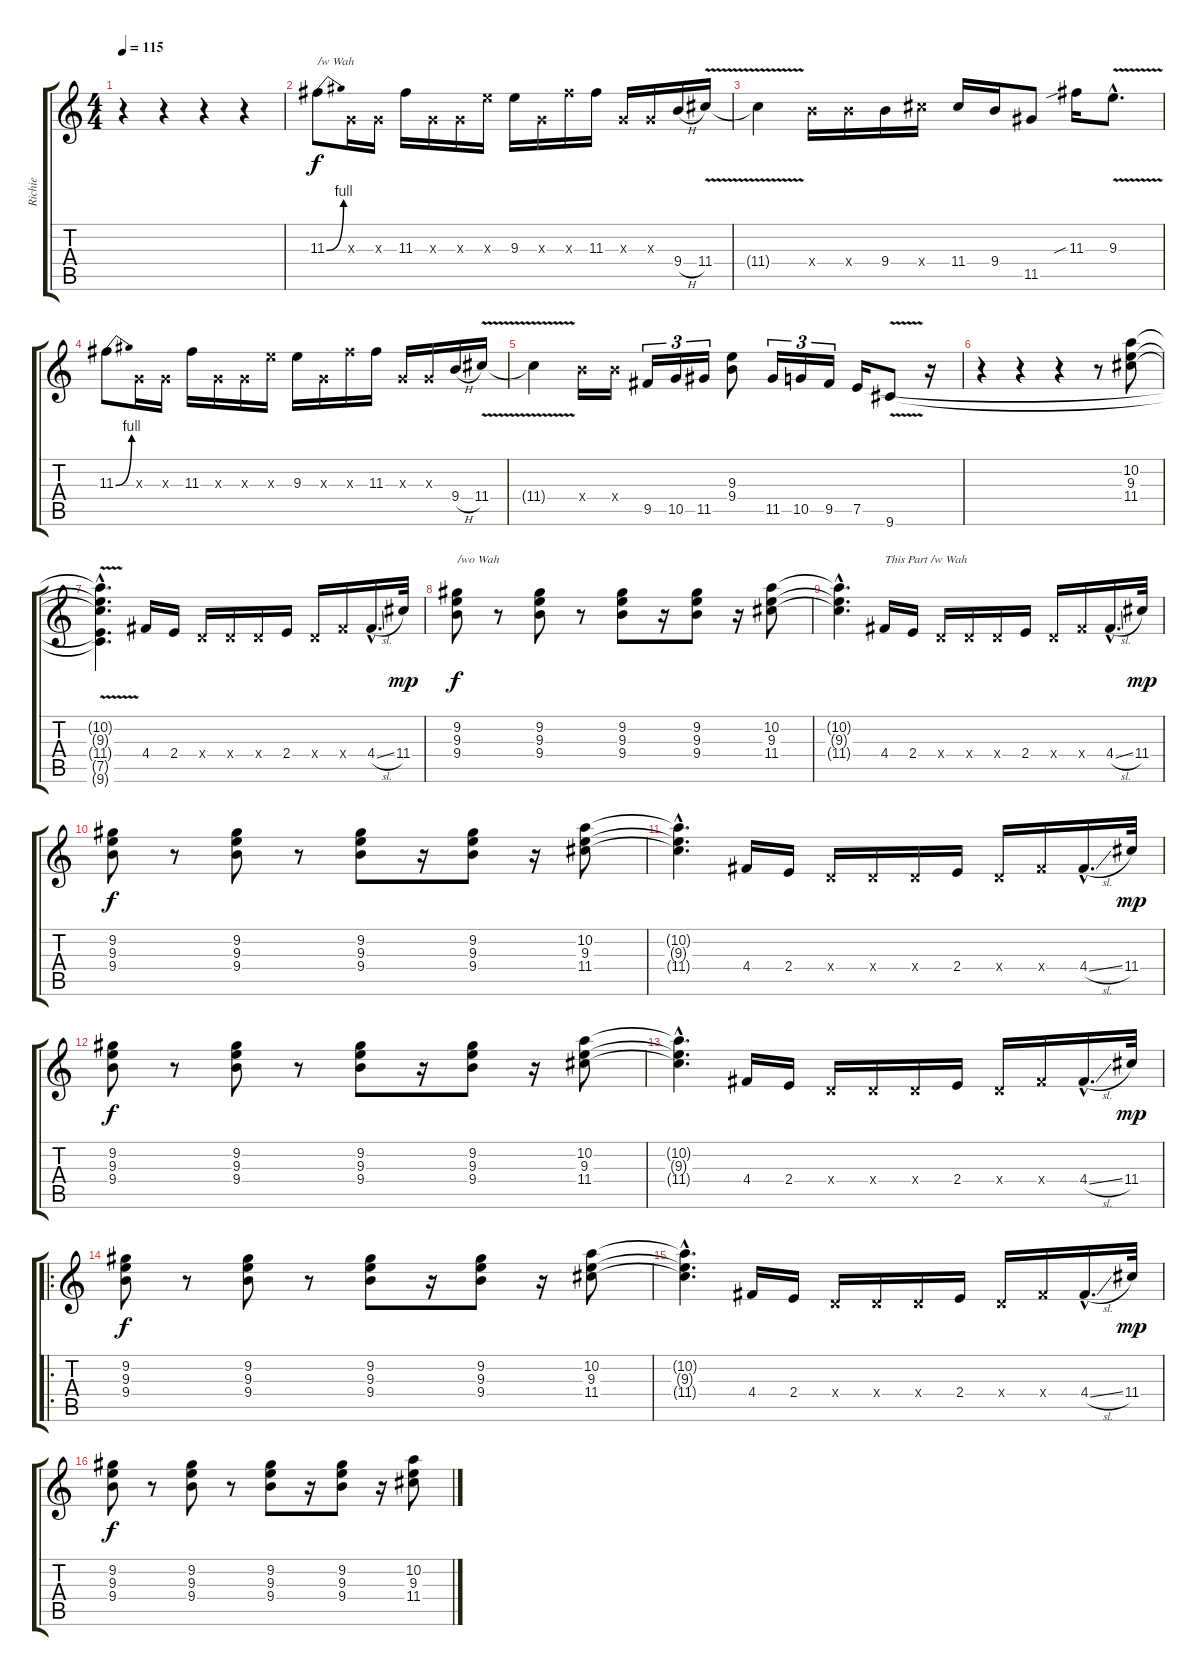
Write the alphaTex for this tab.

\track ("Richie" "Richie") {instrument overdrivenguitar}
\staff {score tabs}
\tuning (E4 B3 G3 D3 A2 E2) {hide}
\ts (4 4)
\tempo 115
\clef g2
\ks c
r.4{dy f instrument overdrivenguitar} r.4 r.4 r.4 |
11.3{be (bend 0 0 60 4)}.8{txt "/w Wah"} 0.3{x}.16 0.3{x}.16 11.3.16 0.3{x}.16 0.3{x}.16 9.3{x}.16 9.3.16 0.3{x}.16 11.3{x}.16 11.3.16 0.3{x}.16 0.3{x}.16 9.4{h}.16 11.4{v}.16 |
11.4{t}.4 9.4{x}.16 9.4{x}.16 9.4.16 11.4{x}.16 11.4.16 9.4.16 11.5.8 11.3{sib}.16 9.3{v hac}.8{d} |
11.3{be (bend 0 0 60 4)}.8 0.3{x}.16 0.3{x}.16 11.3.16 0.3{x}.16 0.3{x}.16 9.3{x}.16 9.3.16 0.3{x}.16 11.3{x}.16 11.3.16 0.3{x}.16 0.3{x}.16 9.4{h}.16 11.4{v}.16 |
11.4{t}.4 9.4{x}.16 9.4{x}.16 9.5.16{tu (3 2)} 10.5.16{tu (3 2)} 11.5.16{tu (3 2)} (9.3 9.4).8 11.5.16{tu (3 2)} 10.5.16{tu (3 2)} 9.5.16{tu (3 2)} 7.5.16 9.6{v}.8 r.16 |
r.4 r.4 r.4 r.8 (10.2 9.3 11.4).8 |
(10.2{hac t} 9.3{hac t} 11.4{hac t} 7.5{hac t} 9.6{hac t}).4{d} 4.4.16 2.4.16 0.4{x}.16 0.4{x}.16 0.4{x}.16 2.4.16 0.4{x}.16 4.4{x}.16 4.4{sl hac}.16{d} 11.4.32{dy mp} |
(9.2 9.3 9.4).8{txt "/wo Wah" dy f} r.8 (9.2 9.3 9.4).8 r.8 (9.2 9.3 9.4).8 r.16 (9.2 9.3 9.4).8 r.16 (10.2 9.3 11.4).8 |
(10.2{hac t} 9.3{hac t} 11.4{hac t}).4{d} 4.4.16{txt "This Part /w Wah"} 2.4.16 0.4{x}.16 0.4{x}.16 0.4{x}.16 2.4.16 0.4{x}.16 4.4{x}.16 4.4{sl hac}.16{d} 11.4.32{dy mp} |
(9.2 9.3 9.4).8{dy f} r.8 (9.2 9.3 9.4).8 r.8 (9.2 9.3 9.4).8 r.16 (9.2 9.3 9.4).8 r.16 (10.2 9.3 11.4).8 |
(10.2{hac t} 9.3{hac t} 11.4{hac t}).4{d} 4.4.16 2.4.16 0.4{x}.16 0.4{x}.16 0.4{x}.16 2.4.16 0.4{x}.16 4.4{x}.16 4.4{sl hac}.16{d} 11.4.32{dy mp} |
(9.2 9.3 9.4).8{dy f} r.8 (9.2 9.3 9.4).8 r.8 (9.2 9.3 9.4).8 r.16 (9.2 9.3 9.4).8 r.16 (10.2 9.3 11.4).8 |
(10.2{hac t} 9.3{hac t} 11.4{hac t}).4{d} 4.4.16 2.4.16 0.4{x}.16 0.4{x}.16 0.4{x}.16 2.4.16 0.4{x}.16 4.4{x}.16 4.4{sl hac}.16{d} 11.4.32{dy mp} |
\ro
(9.2 9.3 9.4).8{dy f} r.8 (9.2 9.3 9.4).8 r.8 (9.2 9.3 9.4).8 r.16 (9.2 9.3 9.4).8 r.16 (10.2 9.3 11.4).8 |
(10.2{hac t} 9.3{hac t} 11.4{hac t}).4{d} 4.4.16 2.4.16 0.4{x}.16 0.4{x}.16 0.4{x}.16 2.4.16 0.4{x}.16 4.4{x}.16 4.4{sl hac}.16{d} 11.4.32{dy mp} |
(9.2 9.3 9.4).8{dy f} r.8 (9.2 9.3 9.4).8 r.8 (9.2 9.3 9.4).8 r.16 (9.2 9.3 9.4).8 r.16 (10.2 9.3 11.4).8
